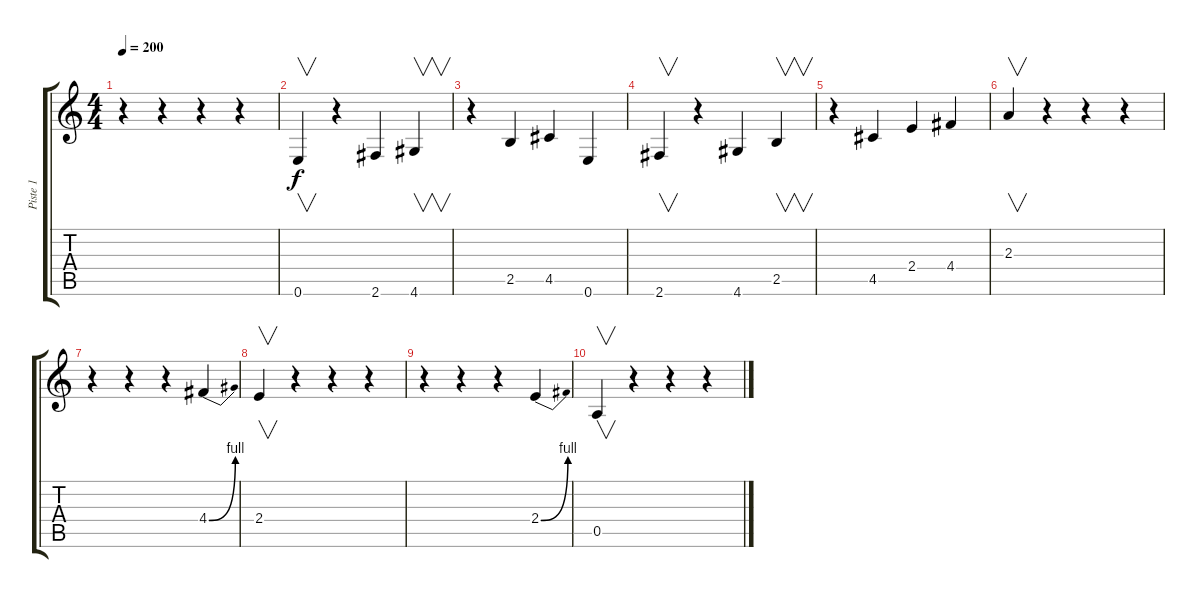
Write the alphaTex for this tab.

\track ("Piste 1" "Piste 1") {instrument acousticguitarnylon}
\staff {score tabs}
\tuning (E4 B3 G3 D3 A2 E2) {hide}
\ts (4 4)
\tempo 200
\clef g2
\ks c
r.4{dy f} r.4 r.4 r.4 |
0.6.4{v} r.4 2.6.4 4.6.4{v} |
r.4 2.5.4 4.5.4 0.6.4 |
2.6.4{v} r.4 4.6.4 2.5.4{v} |
r.4 4.5.4 2.4.4 4.4.4 |
2.3.4{v} r.4 r.4 r.4 |
r.4 r.4 r.4 4.4{be (bend 0 0 60 4)}.4 |
2.4.4{v} r.4 r.4 r.4 |
r.4 r.4 r.4 2.4{be (bend 0 0 60 4)}.4 |
0.5.4{v} r.4 r.4 r.4
